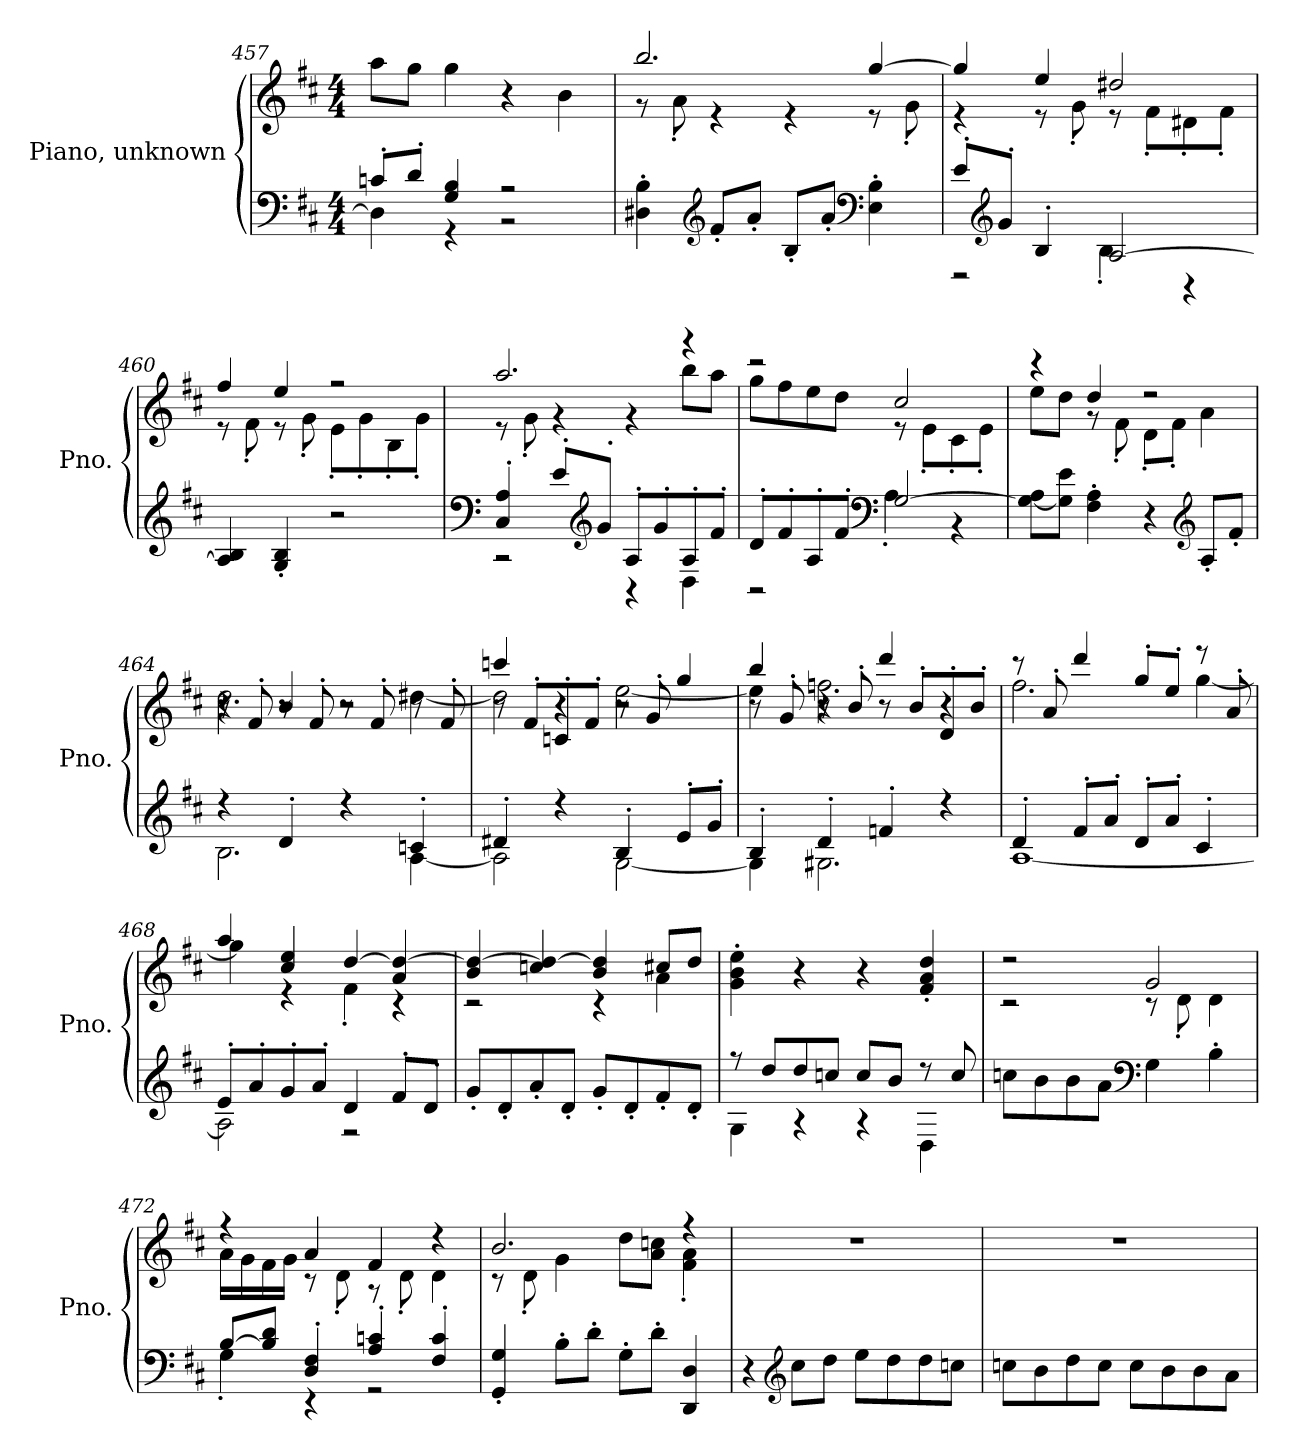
**kern	**kern
*part1	*part1
*staff2	*staff1
*I"Piano, unknown	*
*I'Pno.	*
*clefF4	*clefG2
*k[f#c#]	*k[f#c#]
*M4/4	*M4/4
=457	=457
*^	*
8cn'/L	4D\]	8aa\L
8d'/J	.	8gg\J
4G/ 4B/	4r	4gg\
2r	2r	4r
.	.	4b\
*v	*v	*
=458	=458
*	*^
4D#X\' 4B\'	2.bb/	8r
.	.	8a'\
*clefG2	*	*
8f#'/L	.	4r
8a'/J	.	.
8B'/L	.	4r
8a'/J	.	.
*clefF4	*	*
4E\' 4B\'	[4gg/	8r
.	.	8g'\
!!LO:LB:g=z	!!
=459	=459	=459
*^	*	*
8e'/L	2r	4gg/]	4r
*clefG2	*	*	*
8g'/J	.	.	.
4B'/	.	4ee/	8r
.	.	.	8g'\
[2A/	4B'\	2dd#X/	8r
.	.	.	8f#'\L
.	4r	.	8d#X'\
.	.	.	8f#'\J
*v	*v	*	*
=460	=460	=460
4A/] 4B/	4ff#/	8r
.	.	8f#'\
4G/' 4B/'	4ee/	8r
.	.	8g'\
2r	2r	8e'\L
.	.	8g'\
.	.	8B'\
.	.	8g'\J
=461	=461	=461
*clefF4	*	*
*^	*	*
4C#/' 4A/'	2r	2.aa/	8r
.	.	.	8g'\
8e'/L	.	.	4r
*clefG2	*	*	*
8g'/J	.	.	.
8A'/L	4r	.	4r
8g'/	.	.	.
8A'/	4D\	4r	8bb\L
8f#'/J	.	.	8aa\J
=462	=462	=462	=462
8d'/L	2r	2r	8gg\L
8f#'/	.	.	8ff#\
8A'/	.	.	8ee\
8f#'/J	.	.	8dd\J
*clefF4	*	*	*
[2G/	4A'\	2cc#/	8r
.	.	.	8e'\L
.	4r	.	8c#'\
.	.	.	8e'\J
*v	*v	*	*
!!LO:LB:g=z	!!
=463	=463	=463
8G\_ 8A\L	4r	8ee\L
8G\] 8e\J	.	8dd\J
4F#\' 4A\'	4dd/	8r
.	.	8f#'\
4r	2r	8d'\L
.	.	8f#'\J
*clefG2	*	*
8A'/L	.	4a\
8f#'/J	.	.
=464	=464	=464
*^	*	*^
4r	2.B\	4r	2.dd\	8r
.	.	.	.	8f#'/
4d'/	.	4b/	.	8r
.	.	.	.	8f#'/
4r	.	2r	.	8r
.	.	.	.	8f#'/
4cn'/	[4A\	.	[4dd#X\	8r
.	.	.	.	8f#'/
=465	=465	=465	=465	=465
4d#X'/	2A\]	4cccn/	2dd#\]	8r
.	.	.	.	8f#'/L
4r	.	4r	.	8cn'/
.	.	.	.	8f#'/J
4B'/	[2G\	2r	[2ee\	8r
.	.	.	.	8g'/
8e'/L	.	.	.	4gg/
8g'/J	.	.	.	.
=466	=466	=466	=466	=466
4B'/	4G\]	4bb/	4ee\]	8r
.	.	.	.	8g'/
4d'/	2.G#X\	4r	2.ffn\	8r
.	.	.	.	8b'/
4fn'/	.	4ddd/	.	8r
.	.	.	.	8b'/L
4r	.	4r	.	8d'/
.	.	.	.	8b'/J
*	*	*	*v	*v
!!LO:LB:g=z
=467	=467	=467	=467
4d'/	[1A	8r	2.ff#\
.	.	8a'/	.
8f#'/L	.	4ddd/	.
8a'/J	.	.	.
8d'/L	.	8gg'/L	.
8a'/J	.	8ee'/J	.
4c#'/	.	8r	[4gg\
.	.	8a'/	.
=468	=468	=468	=468
8e'/L	2A\]	4aa/	4gg\]
8a'/	.	.	.
8g'/	.	4cc#/ 4ee/	4r
8a'/J	.	.	.
4d/	2r	[4dd/	4f#'\
8f#'/L	.	4a/ 4dd/_	4r
8d'/J	.	.	.
*v	*v	*	*
=469	=469	=469
8g'/L	4b/ 4dd/_	2r
8d'/	.	.
8a'/	4ccn/ 4dd/_	.
8d'/J	.	.
8g'/L	4b/ 4dd/]	4r
8d'/	.	.
8f#'/	8cc#X/L	4a\
8d'/J	8dd/J	.
*	*v	*v
=470	=470
*^	*
8r	4G\	4g\' 4b\' 4ee\'
8dd/L	.	.
8dd/	4r	4r
8ccn/J	.	.
8cc/L	4r	4r
8b/J	.	.
8r	4D\	4f#/' 4a/' 4dd/'
8cc/	.	.
*v	*v	*
!!LO:LB:g=z
=471	=471
*	*^
8ccn\L	2r	2r
8b\	.	.
8b\	.	.
8a\J	.	.
*clefF4	*	*
4G\	2g/	8r
.	.	8d'\
4B'\	.	4d\
=472	=472	=472
*^	*	*
[8B/L	4G'\	4r	16a\LL
.	.	.	16g\
8B/] 8d/J	.	.	16f#\
.	.	.	16g\JJ
4D/' 4F#/'	4r	4a/	8r
.	.	.	8d'\
4A/' 4cn/'	2r	4f#/	8r
.	.	.	8d'\
4F#/' 4c/'	.	4r	4d\
*v	*v	*	*
=473	=473	=473
4GG/' 4G/'	2.b/	8r
.	.	8d'\
8B'\L	.	4g\
8d'\J	.	.
8G'\L	.	8dd\L
8d'\J	.	8a\ 8ccn\J
4DD/ 4D/	4r	4f#\' 4a\'
*	*v	*v
=474	=474
4r	1r
*clefG2	*
8cc#\L	.
8dd\J	.
8ee\L	.
8dd\	.
8dd\	.
8ccn\J	.
!!LO:LB:g=z
=475	=475
8ccn\L	1r
8b\	.
8dd\	.
8cc\J	.
8cc\L	.
8b\	.
8b\	.
8a\J	.
=	=
*-	*-
